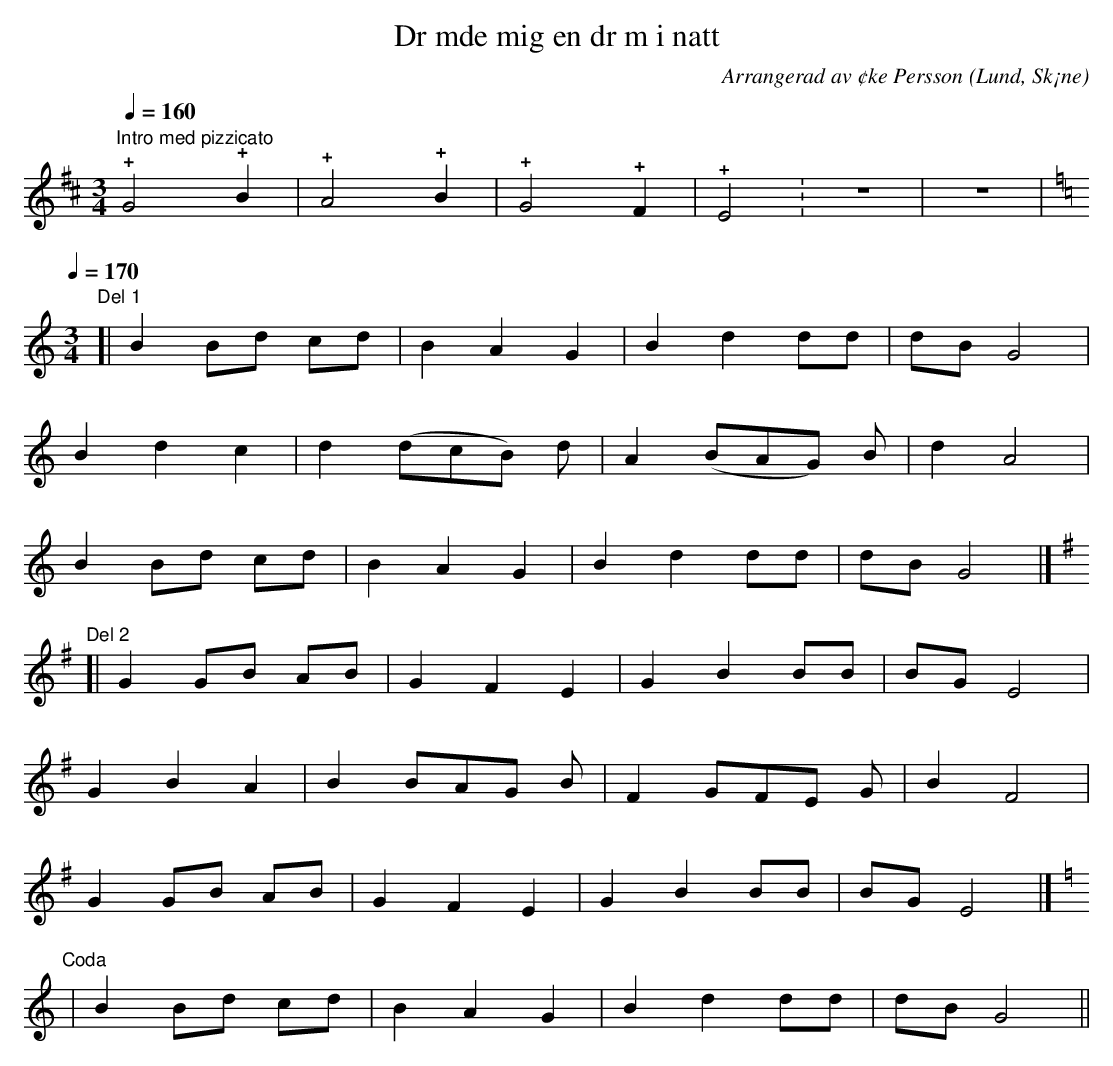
X:1
T:Dr mde mig en dr m i natt
O:Lund, Sk¡ne
C:Arrangerad av ¢ke Persson
M:3/4
L:1/4
Q:1/4=160
K:D
"Intro med pizzicato"!+!G2!+!B | !+!A2 !+!B | !+!G2 !+!F | !+!E2. | z3 | z3 |
Q:1/4=170
L:1/8
K:C
[M:3/4]"Del 1"[| B2 Bd cd | B2 A2 G2 | B2 d2 dd | dB G4 |
B2 d2 c2 | d2 (dcB) d | A2 (BAG) B | d2 A4 |
B2 Bd cd | B2 A2 G2 | B2 d2 dd | dB G4 |]
[K:G]"Del 2"[| G2 GB AB | G2 F2 E2 | G2 B2 BB | BG E4 |
G2 B2 A2 | B2 BAG B | F2 GFE G | B2 F4 |
G2 GB AB | G2 F2 E2 | G2 B2 BB | BG E4 |]
[K:C]"Coda" | B2 Bd cd | B2 A2 G2 | B2 d2 dd | dB G4 ||
